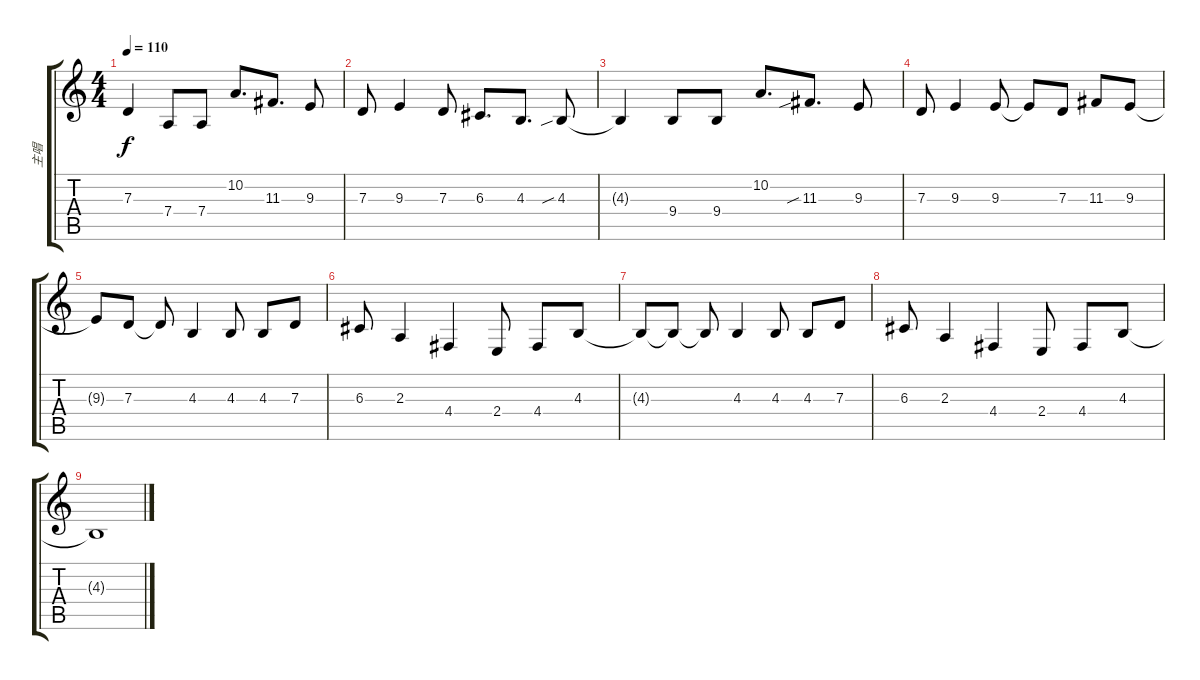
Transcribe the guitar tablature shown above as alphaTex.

\track ("主唱" "主唱") {instrument harmonica}
\staff {score tabs}
\tuning (E4 B3 G3 D3 A2 E2) {hide}
\ts (4 4)
\tempo 110
\clef g2
\ks c
7.3{t}.4{dy f} 7.4.8 7.4.8 10.2.8{d} 11.3.8{d} 9.3.8 |
7.3.8 9.3.4 7.3.8 6.3.8{d} 4.3.8{d} 4.3{sib}.8 |
4.3{t}.4 9.4.8 9.4.8 10.2.8{d} 11.3{sib}.8{d} 9.3.8 |
7.3.8 9.3.4 9.3.8 9.3{t}.8 7.3.8 11.3.8 9.3.8 |
9.3{t}.8 7.3.8 7.3{t}.8 4.3.4 4.3.8 4.3.8 7.3.8 |
6.3.8 2.3.4 4.4.4 2.4.8 4.4.8 4.3.8 |
4.3{t}.8 4.3{t}.8 4.3{t}.8 4.3.4 4.3.8 4.3.8 7.3.8 |
6.3.8 2.3.4 4.4.4 2.4.8 4.4.8 4.3.8 |
4.3{t}.1
